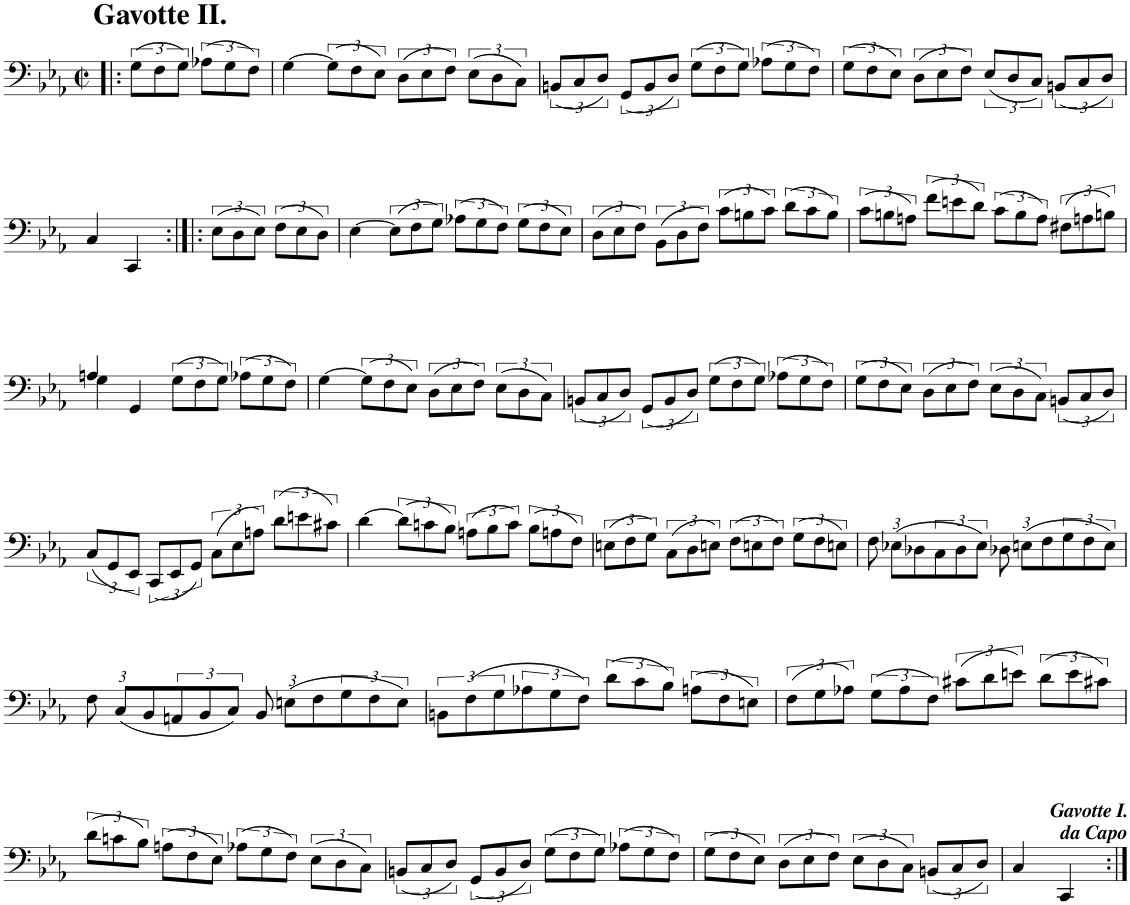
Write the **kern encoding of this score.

**kern
*part1
*staff1
*I"Violoncello
*I'Vc.
*clefF4
*k[b-e-a-]
*M2/2
*met(c|)
=!|:
!LO:TX:a:B:t=Gavotte II.
(12G\L
12F\
12G\J)
(12A-X\L
12G\
12F\J)
=1
[4G\
(12G\L]
12F\
12E-\J)
(12D\L
12E-\
12F\J)
(12E-\L
12D\
12C\J)
=2
(12BBn/L
12C/
12D/J)
(12GG/L
12BB/
12D/J)
(12G\L
12F\
12G\J)
(12A-X\L
12G\
12F\J)
=3
(12G\L
12F\
12E-\J)
(12D\L
12E-\
12F\J)
(12E-/L
12D/
12C/J)
(12BBn/L
12C/
12D/J)
!!LO:LB:g=z
=4
4C/
4CC/
=5:|!|:
(12E-\L
12D\
12E-\J)
(12F\L
12E-\
12D\J)
=6
[4E-\
(12E-\L]
12F\
12G\J)
(12A-X\L
12G\
12F\J)
(12G\L
12F\
12E-\J)
=7
(12D\L
12E-\
12F\J)
(12BB-\L
12D\
12F\J)
(12c--\L
12B--X\
12c--\J)
(12d--\L
12c--\
12B--\J)
=8
(12c--\L
12B--X\
12A--X\J)
(12f--\L
12e--X\
12d--\J)
(12c--\L
12B--\
12A--\J)
(12F#X\L
12A--X\
12B--X\J)
!!LO:LB:g=z
=9
*^
4G\	4A--X/
4GG/	2.ryy
(>12G\L	.
12F\	.
12G\J)	.
(>12A-X\L	.
12G\	.
12F\J)	.
*v	*v
=10
[4G\
(12G\L]
12F\
12E-\J)
(12D\L
12E-\
12F\J)
(12E-\L
12D\
12C\J)
=11
(12BBn/L
12C/
12D/J)
(12GG/L
12BB/
12D/J)
(12G\L
12F\
12G\J)
(12A-X\L
12G\
12F\J)
=12
(12G\L
12F\
12E-\J)
(12D\L
12E-\
12F\J)
(12E-\L
12D\
12C\J)
(12BBn/L
12C/
12D/J)
!!LO:LB:g=z
=13
(12C/L
12GG/
12EE-/J)
(12CC/L
12EE-/
12GG/J)
(12C\L
12E-\
12A--X\J)
(12d--\L
12e--X\
12c-X\J)
=14
[4d--\
(12d--\L]
12c--X\
12B---\J)
(12A--X\L
12B---\
12c--\J)
(12B---\L
12A--X\
12F\J)
=15
(12En\L
12F\
12G\J)
(12C\L
12D\
12En\J)
(12F\L
12En\
12F\J)
(12G\L
12F\
12En\J)
=16
*Xbrackettup
12F\
(12E-X\L
12D-X\
*brackettup
12C\
12D-\
12E-\J)
*Xbrackettup
12D-X\
(12En\L
12F\
*brackettup
12G\
12F\
12E\J)
!!LO:LB:g=z
=17
*Xbrackettup
12F\
(12C/L
12BB-/
*brackettup
12AAn/
12BB-/
12C/J)
*Xbrackettup
12BB-/
(12En\L
12F\
*brackettup
12G\
12F\
12E\J)
=18
12BBn\L
(12F\
12G\
12A-X\
12G\
12F\J)
(12d--\L
12c--\
12B---\J)
(12A--X\L
12F\
12En\J)
=19
(12F\L
12G\
12A-X\J)
(12G\L
12A-\
12F\J)
(12c-X\L
12d--\
12e--X\J)
(12d--\L
12e--\
12c-X\J)
!!LO:LB:g=z
=20
(12d--\L
12c--X\
12B---\J)
(12A--X\L
12F\
12E-\J)
(12A-X\L
12G\
12F\J)
(12E-\L
12D\
12C\J)
=21
(12BBn/L
12C/
12D/J)
(12GG/L
12BB/
12D/J)
(12G\L
12F\
12G\J)
(12A-X\L
12G\
12F\J)
=22
(12G\L
12F\
12E-\J)
(12D\L
12E-\
12F\J)
(12E-\L
12D\
12C\J)
(12BBn/L
12C/
12D/J)
=23
4C/
4CC/
!LO:TX:a:t=<b><i>Gavotte I.\nda Capo</i></b>
=:|!
*-
